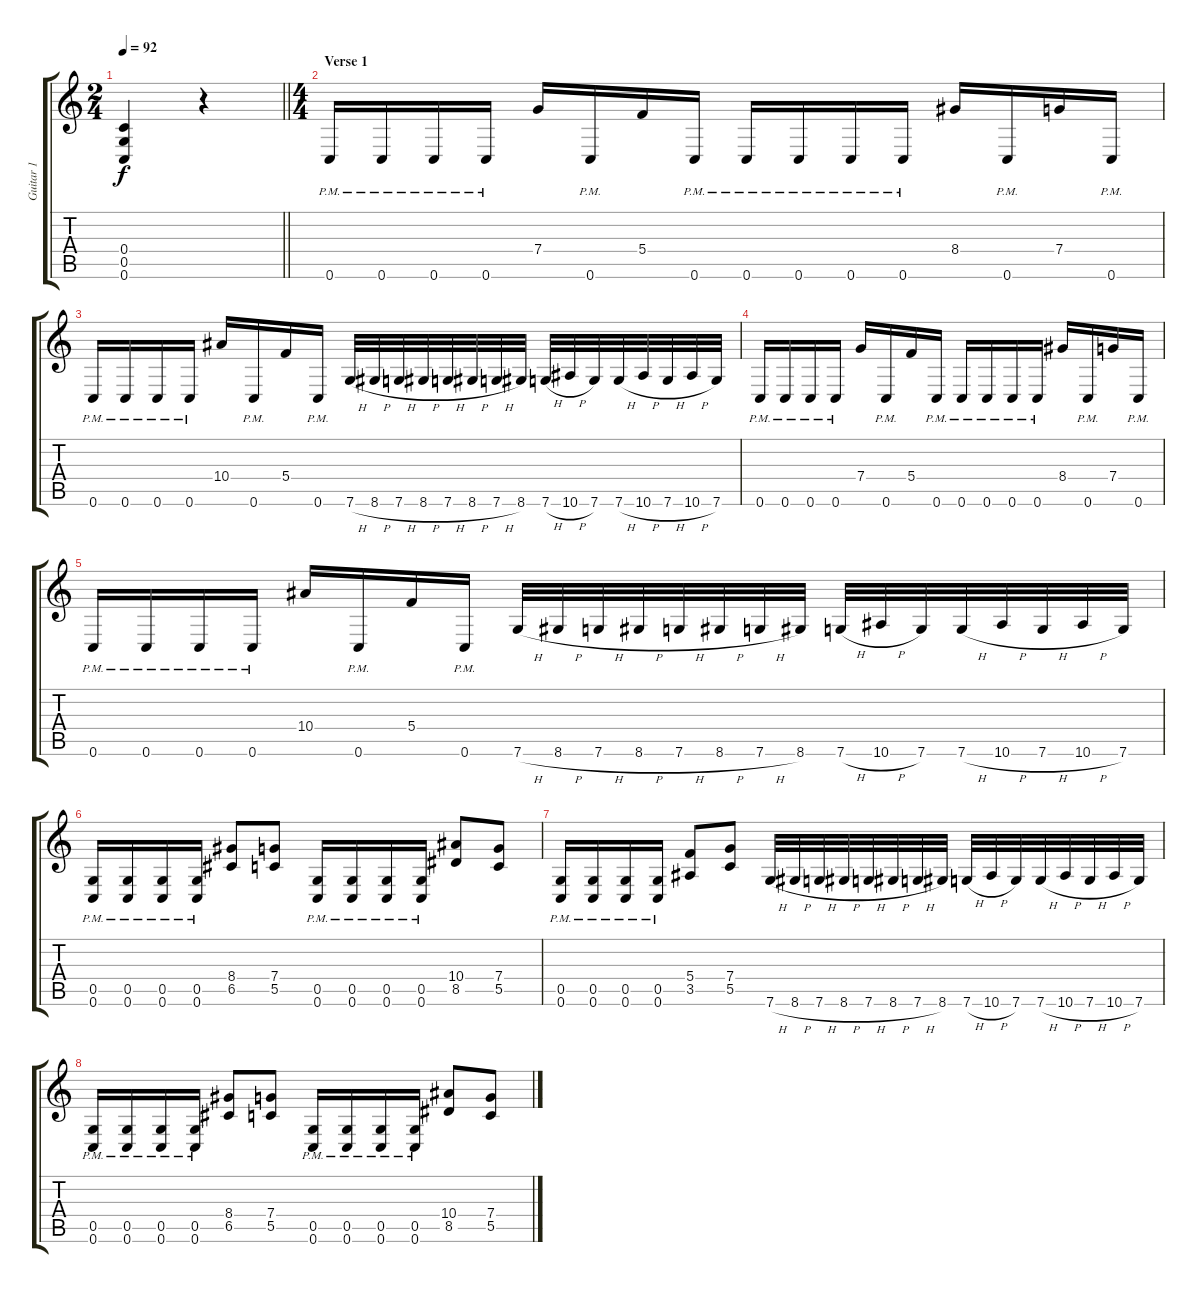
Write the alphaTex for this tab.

\track ("Guitar 1" "Guitar 1") {instrument distortionguitar}
\staff {score tabs}
\tuning (D4 A3 F3 C3 G2 C2) {hide}
\ts (2 4)
\tempo 92
\clef g2
\barLineRight lightlight
\ks c
(0.4 0.5 0.6).4{dy f} r.4 |
\ts (4 4)
\section ("" "Verse 1")
0.6{pm}.16 0.6{pm}.16 0.6{pm}.16 0.6{pm}.16 7.4.16 0.6{pm}.16 5.4.16 0.6{pm}.16 0.6{pm}.16 0.6{pm}.16 0.6{pm}.16 0.6{pm}.16 8.4.16 0.6{pm}.16 7.4.16 0.6{pm}.16 |
0.6{pm}.16 0.6{pm}.16 0.6{pm}.16 0.6{pm}.16 10.4.16 0.6{pm}.16 5.4.16 0.6{pm}.16 7.6{h}.32 8.6{h}.32 7.6{h}.32 8.6{h}.32 7.6{h}.32 8.6{h}.32 7.6{h}.32 8.6.32 7.6{h}.32 10.6{h}.32 7.6.32 7.6{h}.32 10.6{h}.32 7.6{h}.32 10.6{h}.32 7.6.32 |
0.6{pm}.16 0.6{pm}.16 0.6{pm}.16 0.6{pm}.16 7.4.16 0.6{pm}.16 5.4.16 0.6{pm}.16 0.6{pm}.16 0.6{pm}.16 0.6{pm}.16 0.6{pm}.16 8.4.16 0.6{pm}.16 7.4.16 0.6{pm}.16 |
0.6{pm}.16 0.6{pm}.16 0.6{pm}.16 0.6{pm}.16 10.4.16 0.6{pm}.16 5.4.16 0.6{pm}.16 7.6{h}.32 8.6{h}.32 7.6{h}.32 8.6{h}.32 7.6{h}.32 8.6{h}.32 7.6{h}.32 8.6.32 7.6{h}.32 10.6{h}.32 7.6.32 7.6{h}.32 10.6{h}.32 7.6{h}.32 10.6{h}.32 7.6.32 |
(0.5{pm} 0.6{pm}).16 (0.5{pm} 0.6{pm}).16 (0.5{pm} 0.6{pm}).16 (0.5{pm} 0.6{pm}).16 (8.4 6.5).8 (7.4 5.5).8 (0.5{pm} 0.6{pm}).16 (0.5{pm} 0.6{pm}).16 (0.5{pm} 0.6{pm}).16 (0.5{pm} 0.6{pm}).16 (10.4 8.5).8 (7.4 5.5).8 |
(0.5{pm} 0.6{pm}).16 (0.5{pm} 0.6{pm}).16 (0.5{pm} 0.6{pm}).16 (0.5{pm} 0.6{pm}).16 (5.4 3.5).8 (7.4 5.5).8 7.6{h}.32 8.6{h}.32 7.6{h}.32 8.6{h}.32 7.6{h}.32 8.6{h}.32 7.6{h}.32 8.6.32 7.6{h}.32 10.6{h}.32 7.6.32 7.6{h}.32 10.6{h}.32 7.6{h}.32 10.6{h}.32 7.6.32 |
(0.5{pm} 0.6{pm}).16 (0.5{pm} 0.6{pm}).16 (0.5{pm} 0.6{pm}).16 (0.5{pm} 0.6{pm}).16 (8.4 6.5).8 (7.4 5.5).8 (0.5{pm} 0.6{pm}).16 (0.5{pm} 0.6{pm}).16 (0.5{pm} 0.6{pm}).16 (0.5{pm} 0.6{pm}).16 (10.4 8.5).8 (7.4 5.5).8
